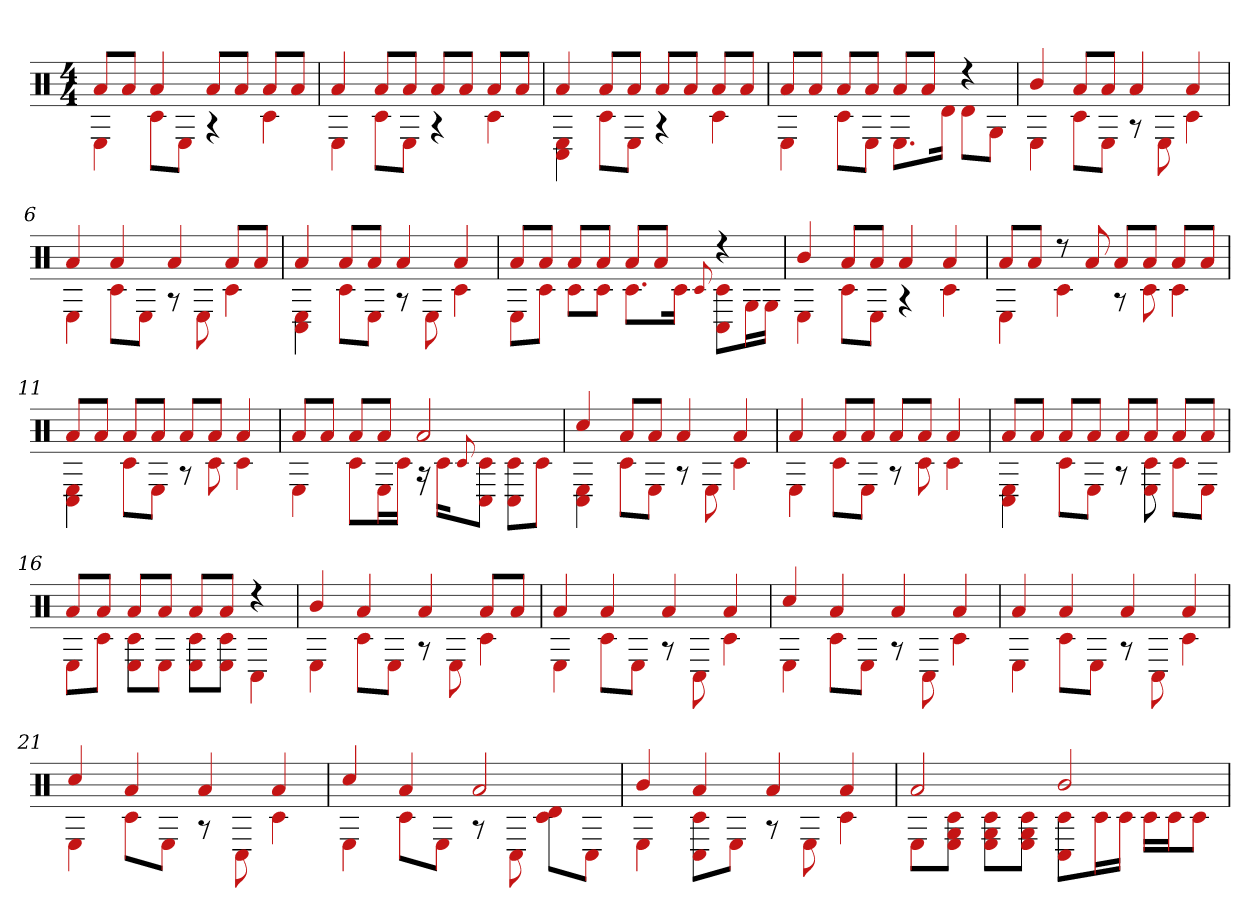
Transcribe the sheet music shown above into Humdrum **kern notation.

**kern
*part1
*staff1
*clefX
*k[]
*M4/4
=1
*^
8aL	4E
8aJ	.
4a	8c#L
.	8EJ
8aL	4r
8aJ	.
8aL	4c#
8aJ	.
=2	=2
4a	4E
8aL	8c#L
8aJ	8EJ
8aL	4r
8aJ	.
8aL	4c#
8aJ	.
=3	=3
4a	4C# 4E
8aL	8c#L
8aJ	8EJ
8aL	4r
8aJ	.
8aL	4c#
8aJ	.
=4	=4
8aL	4E
8aJ	.
8aL	8c#L
8aJ	8EJ
8aL	8.EL
8aJ	.
.	16dJk
4r	8dL
.	8GJ
=5	=5
4b	4E
8aL	8c#L
8aJ	8EJ
4a	8r
.	8E
4a	4c#
=6	=6
4a	4E
4a	8c#L
.	8EJ
4a	8r
.	8E
8aL	4c#
8aJ	.
=7	=7
4a	4C# 4E
8aL	8c#L
8aJ	8EJ
4a	8r
.	8E
4a	4c#
=8	=8
8aL	8EL
8aJ	8c#J
8aL	8c#L
8aJ	8c#J
8aL	8.c#L
8aJ	.
.	16c#Jk
.	8qqc#
4r	8C# 8c#L
.	16GL
.	16GJJ
=9	=9
4b	4E
8aL	8c#L
8aJ	8EJ
4a	4r
4a	4c#
=10	=10
8aL	4E
8aJ	.
8r	4c#
8a	.
8aL	8r
8aJ	8c#
8aL	4c#
8aJ	.
=11	=11
8aL	4C# 4E
8aJ	.
8aL	8c#L
8aJ	8EJ
8aL	8r
8aJ	8c#
4a	4c#
=12	=12
8aL	4E
8aJ	.
8aL	8c#L
8aJ	16EL
.	16c#JJ
2a	16r
.	16c#KL
.	8qqc#
.	8C# 8c#J
.	8C# 8c#L
.	8c#J
=13	=13
4cc#	4C# 4E
8aL	8c#L
8aJ	8EJ
4a	8r
.	8E
4a	4c#
=14	=14
4a	4E
8aL	8c#L
8aJ	8EJ
8aL	8r
8aJ	8c#
4a	4c#
=15	=15
8aL	4C# 4E
8aJ	.
8aL	8c#L
8aJ	8EJ
8aL	8r
8aJ	8c# 8E
8aL	8c#L
8aJ	8EJ
=16	=16
8aL	8EL
8aJ	8c#J
8aL	8c# 8EL
8aJ	8EJ
8aL	8E 8c#L
8aJ	8c# 8EJ
4r	4C#
=17	=17
4b	4E
4a	8c#L
.	8EJ
4a	8r
.	8E
8aL	4c#
8aJ	.
=18	=18
4a	4E
4a	8c#L
.	8EJ
4a	8r
.	8C#
4a	4c#
=19	=19
4cc#	4E
4a	8c#L
.	8EJ
4a	8r
.	8C#
4a	4c#
=20	=20
4a	4E
4a	8c#L
.	8EJ
4a	8r
.	8C#
4a	4c#
=21	=21
4cc#	4E
4a	8c#L
.	8EJ
4a	8r
.	8C#
4a	4c#
=22	=22
4cc#	4E
4a	8c#L
.	8EJ
2a	8r
.	8C#
.	8c# 8dL
.	8C#J
=23	=23
4b	4E
4a	8C# 8c#L
.	8EJ
4a	8r
.	8E
4a	4c#
=24	=24
2a	8EL
.	8E 8c# 8GJ
.	8E 8c# 8GL
.	8c# 8G 8EJ
2b	8c# 8C#L
.	16c#L
.	16c#JJ
.	16c#LL
.	16c#J
.	8c#J
*v	*v
=
*-
